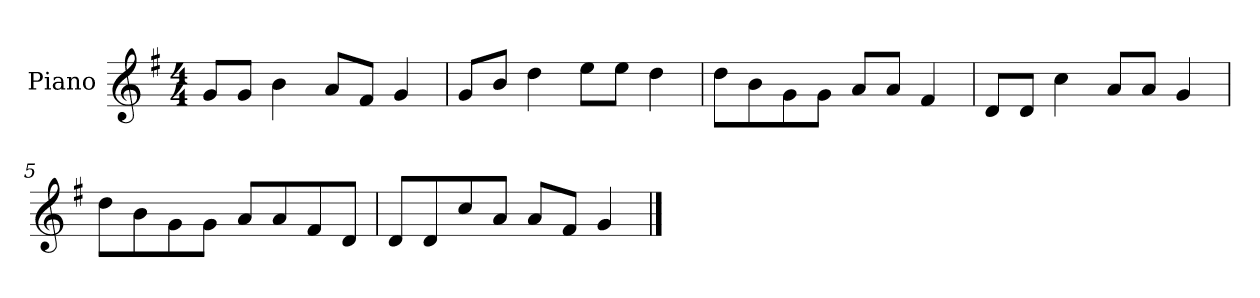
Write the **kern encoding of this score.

**kern
*part1
*staff1
*I"Piano
*I'P-no
*clefG2
*k[f#]
*M4/4
*MM90
=1
8g/L
8g/J
4b\
8a/L
8f#/J
4g/
=2
8g/L
8b/J
4dd\
8ee\L
8ee\J
4dd\
=3
8dd\L
8b\
8g\
8g\J
8a/L
8a/J
4f#/
=4
8d/L
8d/J
4cc\
8a/L
8a/J
4g/
=5
8dd\L
8b\
8g\
8g\J
8a/L
8a/
8f#/
8d/J
!!LO:LB:g=z
=6
8d/L
8d/
8cc/
8a/J
8a/L
8f#/J
4g/
==
*-
